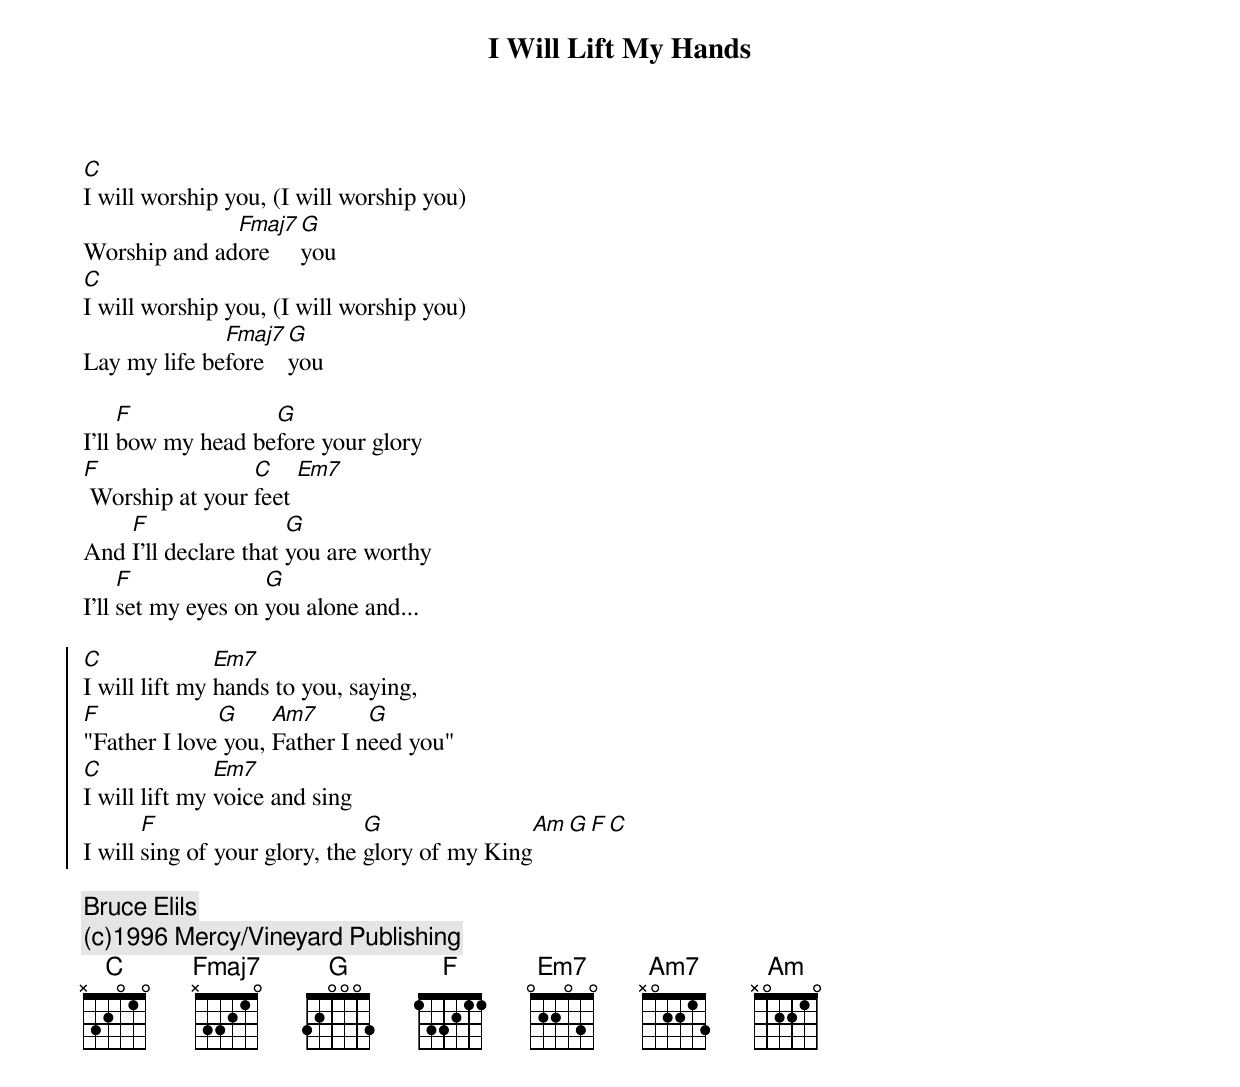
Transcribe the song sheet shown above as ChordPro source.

{t:I Will Lift My Hands}
[C]I will worship you, (I will worship you)
Worship and ad[Fmaj7]ore [G]you
[C]I will worship you, (I will worship you)
Lay my life be[Fmaj7]fore [G]you

I'll [F]bow my head be[G]fore your glory
[F] Worship at your [C]feet [Em7]
And [F]I'll declare that [G]you are worthy
I'll [F]set my eyes on [G]you alone and...

{soc}
[C]I will lift my [Em7]hands to you, saying,
[F]"Father I love[G] you, [Am7]Father I n[G]eed you"
[C]I will lift my [Em7]voice and sing
I will [F]sing of your glory, the [G]glory of my King[Am][G][F][C]
{eoc}

{c:Bruce Elils}
{c:(c)1996 Mercy/Vineyard Publishing}
